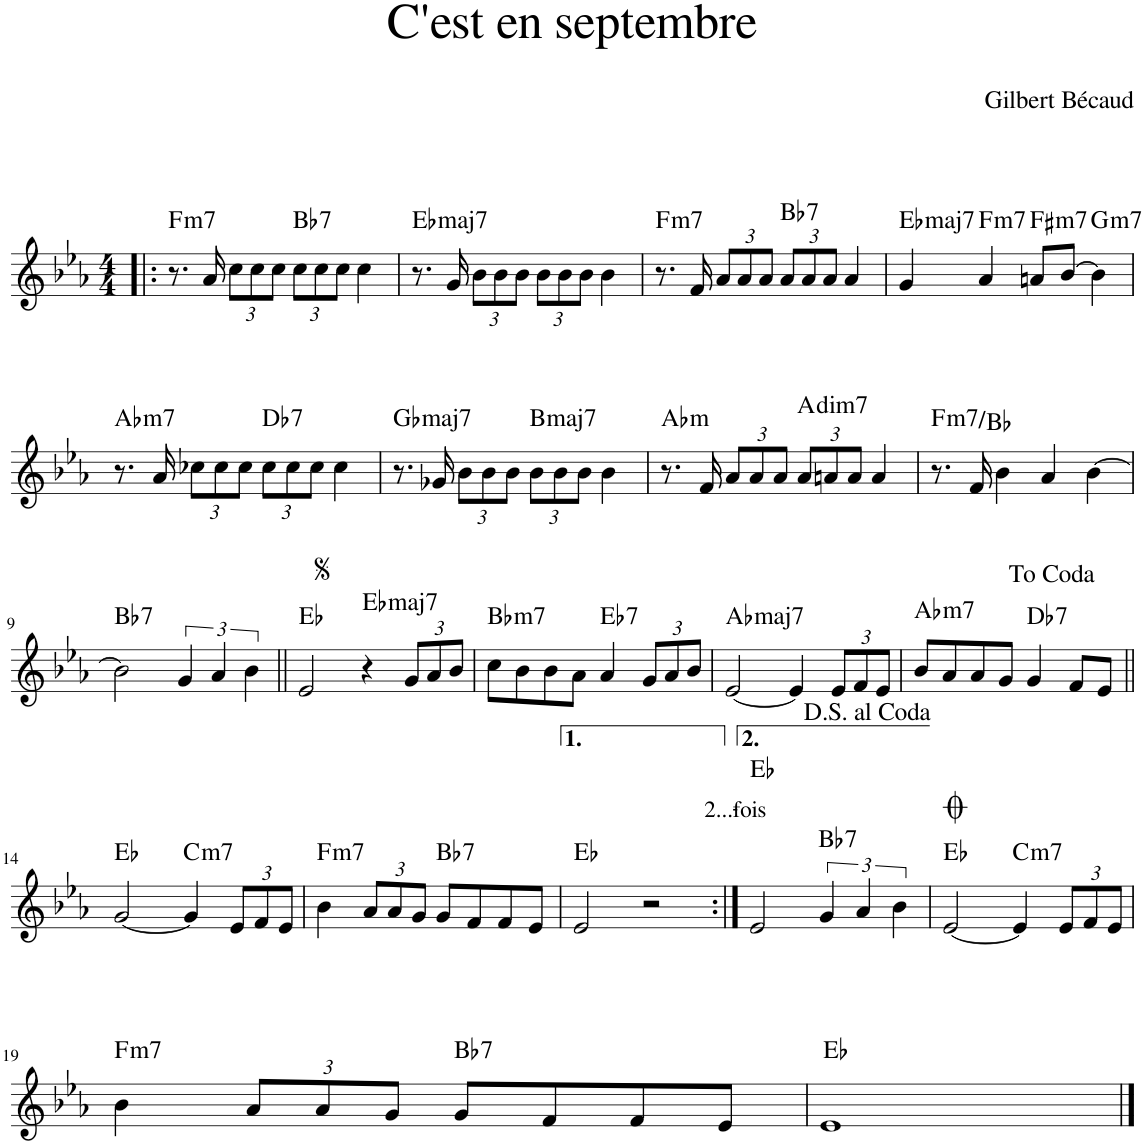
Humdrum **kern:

**kern	**text	**harte
*part1	*part1	*part1
*staff1	*staff1	*
*I"Piano	*	*
*I'Pno.	*	*
*clefG2	*	*
*k[b-e-a-]	*	*
*M4/4	*	*
=1!|:	=1!|:	=1!|:
!	!	!LO:H:kt=m7
8.r	.	F:min7
16a-/	.	.
*Xbrackettup	*	*
12cc\L	.	.
12cc\	.	.
12cc\J	.	.
!	!	!LO:H:kt=7
12cc\L	.	Bb:7
12cc\	.	.
12cc\J	.	.
4cc\	.	.
=2	=2	=2
!	!	!LO:H:kt=maj7
8.r	.	Eb:maj7
16g/	.	.
12b-\L	.	.
12b-\	.	.
12b-\J	.	.
12b-\L	.	.
12b-\	.	.
12b-\J	.	.
4b-\	.	.
=3	=3	=3
!	!	!LO:H:kt=m7
8.r	.	F:min7
16f/	.	.
12a-/L	.	.
12a-/	.	.
12a-/J	.	.
!	!	!LO:H:kt=7
12a-/L	.	Bb:7
12a-/	.	.
12a-/J	.	.
4a-/	.	.
=4	=4	=4
!	!	!LO:H:kt=maj7
4g/	.	Eb:maj7
!	!	!LO:H:kt=m7
4a-/	.	F:min7
!	!	!LO:H:kt=m7
8an/L	.	F#:min7
[8b-/J	.	.
!	!	!LO:H:kt=m7
4b-\]	.	G:min7
!!LO:LB:g=z
=5	=5	=5
!	!	!LO:H:kt=m7
8.r	.	Ab:min7
16a-/	.	.
12cc-X\L	.	.
12cc-\	.	.
12cc-\J	.	.
!	!	!LO:H:kt=7
12cc-\L	.	Db:7
12cc-\	.	.
12cc-\J	.	.
4cc-\	.	.
=6	=6	=6
!	!	!LO:H:kt=maj7
8.r	.	Gb:maj7
16g-X/	.	.
12b-\L	.	.
12b-\	.	.
12b-\J	.	.
!	!	!LO:H:kt=maj7
12b-\L	.	B:maj7
12b-\	.	.
12b-\J	.	.
4b-\	.	.
=7	=7	=7
!	!	!LO:H:kt=m
8.r	.	Ab:min
16f/	.	.
12a-/L	.	.
12a-/	.	.
12a-/J	.	.
!	!	!LO:H:kt=dim7
12a-/L	.	A:dim7
12an/	.	.
12a/J	.	.
4a/	.	.
=8	=8	=8
!	!	!LO:H:kt=m7
8.r	.	F:min7/4
16f/	.	.
4b-\	.	.
4a-/	.	.
[4b-\	.	.
!!LO:LB:g=z
=9	=9	=9
!	!	!LO:H:kt=7
2b-\]	.	Bb:7
*brackettup	*	*
6g/	.	.
6a-/	.	.
6b-\	.	.
=10||	=10||	=10||
2e-/	.	Eb:maj
!	!	!LO:H:kt=maj7
4r	.	Eb:maj7
*Xbrackettup	*	*
12g/L	.	.
12a-/	.	.
12b-/J	.	.
=11	=11	=11
!	!	!LO:H:kt=m7
8cc\L	.	Bb:min7
8b-\	.	.
8b-\	.	.
8a-\J	.	.
!	!	!LO:H:kt=7
4a-/	.	Eb:7
12g/L	.	.
12a-/	.	.
12b-/J	.	.
=12	=12	=12
!	!	!LO:H:kt=maj7
[2e-/	.	Ab:maj7
4e-/]	.	.
12e-/L	.	.
12f/	.	.
12e-/J	.	.
=13	=13	=13
!	!	!LO:H:kt=m7
8b-/L	.	Ab:min7
8a-/	.	.
8a-/	.	.
8g/J	.	.
!	!	!LO:H:kt=7
4g/	.	Db:7
8f/L	.	.
8e-/J	.	.
!!LO:LB:g=z
=14||	=14||	=14||
[2g/	.	Eb:maj
!	!	!LO:H:kt=m7
4g/]	.	C:min7
12e-/L	.	.
12f/	.	.
12e-/J	.	.
=15	=15	=15
!	!	!LO:H:kt=m7
4b-\	.	F:min7
12a-/L	.	.
12a-/	.	.
12g/J	.	.
!	!	!LO:H:kt=7
8g/L	.	Bb:7
8f/	.	.
8f/	.	.
8e-/J	.	.
=16	=16	=16
!	!LO:LY:a	!
2e-/	2...fois-	Eb:maj
2r	.	.
=17:|!	=17:|!	=17:|!
2e-/	.	Eb:maj
*brackettup	*	*
!	!	!LO:H:kt=7
6g/	.	Bb:7
6a-/	.	.
6b-\	.	.
=18	=18	=18
[2e-/	.	Eb:maj
!	!	!LO:H:kt=m7
4e-/]	.	C:min7
*Xbrackettup	*	*
12e-/L	.	.
12f/	.	.
12e-/J	.	.
!!LO:LB:g=z
=19	=19	=19
!	!	!LO:H:kt=m7
4b-\	.	F:min7
12a-/L	.	.
12a-/	.	.
12g/J	.	.
!	!	!LO:H:kt=7
8g/L	.	Bb:7
8f/	.	.
8f/	.	.
8e-/J	.	.
=20	=20	=20
1e-	.	Eb:maj
==	==	==
*-	*-	*-
